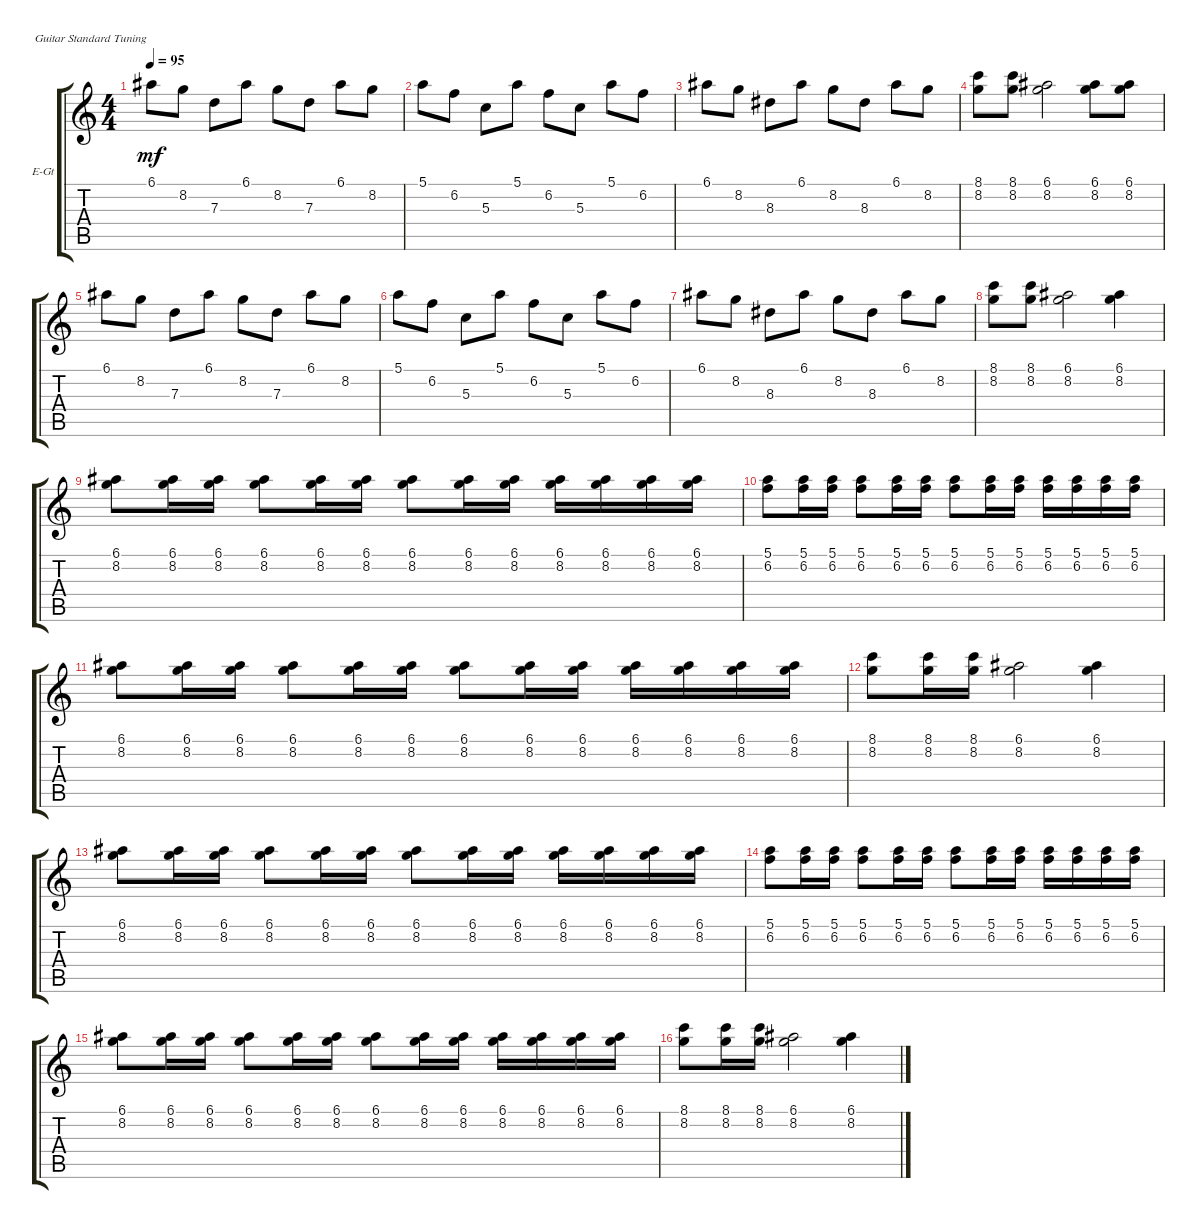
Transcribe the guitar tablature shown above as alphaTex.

\defaultSystemsLayout 4
\bracketExtendMode groupsimilarinstruments
\firstSystemTrackNameOrientation horizontal
\otherSystemsTrackNameOrientation horizontal
\track ("Electric Guitar" "E-Gt") {instrument electricguitarclean}
\staff {score tabs}
\tuning (E4 B3 G3 D3 A2 E2)
\ts (4 4)
\tempo 95
\clef g2
\ks c
6.1.8{dy mf instrument electricguitarclean} 8.2.8 7.3.8 6.1.8 8.2.8 7.3.8 6.1.8 8.2.8 |
5.1.8 6.2.8 5.3.8 5.1.8 6.2.8 5.3.8 5.1.8 6.2.8 |
6.1.8 8.2.8 8.3.8 6.1.8 8.2.8 8.3.8 6.1.8 8.2.8 |
(8.1 8.2).8 (8.1 8.2).8 (6.1 8.2).2 (6.1 8.2).8 (6.1 8.2).8 |
6.1.8 8.2.8 7.3.8 6.1.8 8.2.8 7.3.8 6.1.8 8.2.8 |
5.1.8 6.2.8 5.3.8 5.1.8 6.2.8 5.3.8 5.1.8 6.2.8 |
6.1.8 8.2.8 8.3.8 6.1.8 8.2.8 8.3.8 6.1.8 8.2.8 |
(8.1 8.2).8 (8.1 8.2).8 (6.1 8.2).2 (6.1 8.2).4 |
(6.1 8.2).8 (6.1 8.2).16 (6.1 8.2).16 (6.1 8.2).8 (6.1 8.2).16 (6.1 8.2).16 (6.1 8.2).8 (6.1 8.2).16 (6.1 8.2).16 (6.1 8.2).16 (6.1 8.2).16 (6.1 8.2).16 (6.1 8.2).16 |
(6.2 5.1).8 (6.2 5.1).16 (6.2 5.1).16 (6.2 5.1).8 (6.2 5.1).16 (6.2 5.1).16 (6.2 5.1).8 (6.2 5.1).16 (6.2 5.1).16 (6.2 5.1).16 (6.2 5.1).16 (6.2 5.1).16 (6.2 5.1).16 |
(6.1 8.2).8 (6.1 8.2).16 (6.1 8.2).16 (6.1 8.2).8 (6.1 8.2).16 (6.1 8.2).16 (6.1 8.2).8 (6.1 8.2).16 (6.1 8.2).16 (6.1 8.2).16 (6.1 8.2).16 (6.1 8.2).16 (6.1 8.2).16 |
(8.1 8.2).8 (8.1 8.2).16 (8.1 8.2).16 (6.1 8.2).2 (6.1 8.2).4 |
(6.1 8.2).8 (6.1 8.2).16 (6.1 8.2).16 (6.1 8.2).8 (6.1 8.2).16 (6.1 8.2).16 (6.1 8.2).8 (6.1 8.2).16 (6.1 8.2).16 (6.1 8.2).16 (6.1 8.2).16 (6.1 8.2).16 (6.1 8.2).16 |
(6.2 5.1).8 (6.2 5.1).16 (6.2 5.1).16 (6.2 5.1).8 (6.2 5.1).16 (6.2 5.1).16 (6.2 5.1).8 (6.2 5.1).16 (6.2 5.1).16 (6.2 5.1).16 (6.2 5.1).16 (6.2 5.1).16 (6.2 5.1).16 |
(6.1 8.2).8 (6.1 8.2).16 (6.1 8.2).16 (6.1 8.2).8 (6.1 8.2).16 (6.1 8.2).16 (6.1 8.2).8 (6.1 8.2).16 (6.1 8.2).16 (6.1 8.2).16 (6.1 8.2).16 (6.1 8.2).16 (6.1 8.2).16 |
(8.1 8.2).8 (8.1 8.2).16 (8.1 8.2).16 (6.1 8.2).2 (6.1 8.2).4
